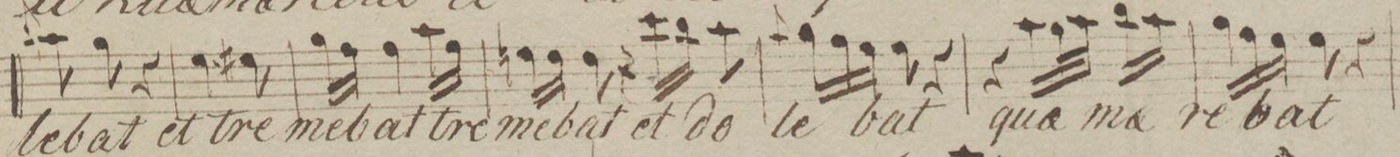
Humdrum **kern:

**kern	**text
*I"Alt.	*
*clefC3	*
*k[b-]	*
*M2/4	*
8qqcc/	.
8b-\	-le-
8a\	-bat
4r	.
=149	=149
4.f\	et
8f#X\	tre-
=150	=150
16a\LL	-me-
16g\JJ	.
4g\	-bat
16b-\LL	tre-
16g\JJ	.
=151	=151
16fn\LL	-me-
16e\JJ	.
8e\	-bat
16r	.
16dd\LL	et
16cc\JJ	.
16b-	do-
=152	=152
8qqb-/	.
*24\right	*
*Xtuplet	*
24a\LL	-le-
24g\	.
24f\JJ	.
8f\	-bat
4r	.
=153	=153
4r	.
16b-\LL	quae
32a\L	.
32b-\JJJ	.
16cc\LL	moe-
16b-\JJ	.
=154	=154
24a\LL	-re-
24g\	.
24f\JJ	.
8f\	-bat
4r	.
=155	=155
*-	*-
